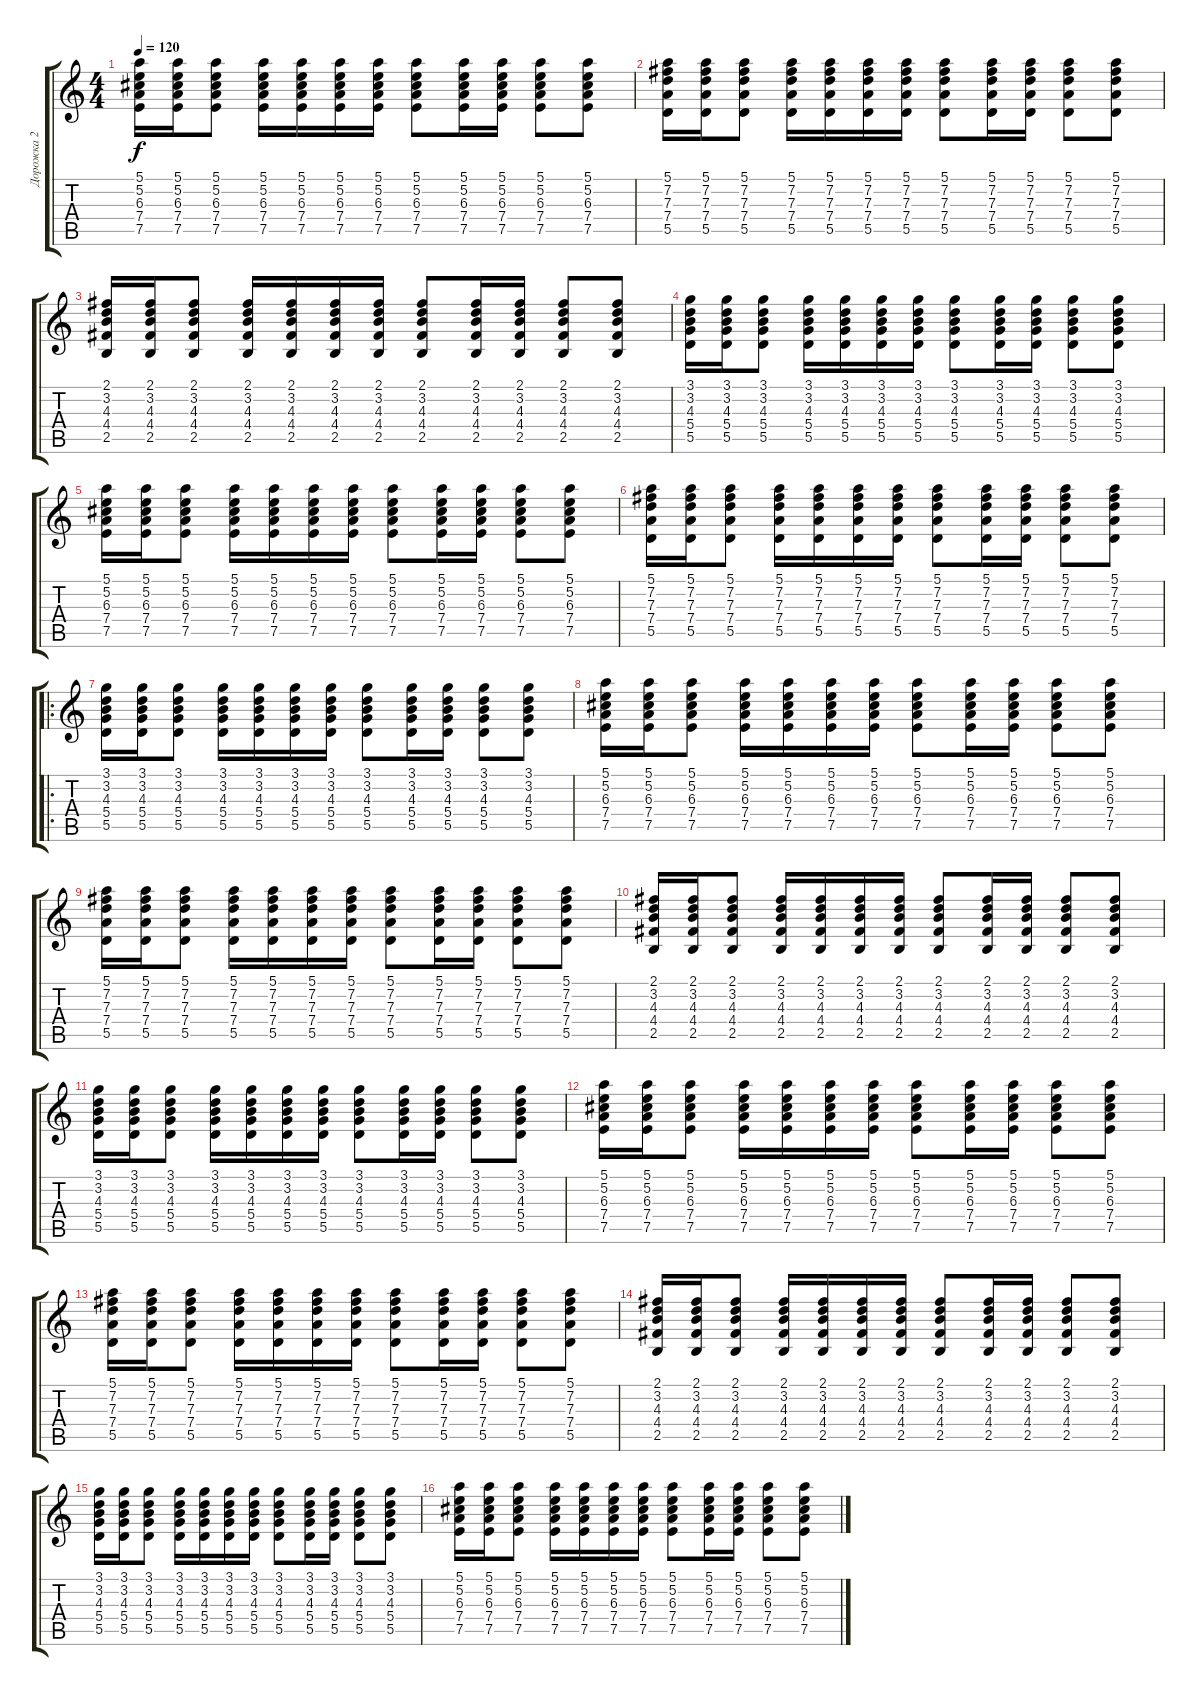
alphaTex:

\track ("Дорожка 2" "Дорожка 2") {instrument acousticguitarnylon}
\staff {score tabs}
\tuning (E4 B3 G3 D3 A2 E2) {hide}
\ts (4 4)
\tempo 120
\clef g2
\ks c
(5.1 5.2 6.3 7.4 7.5).16{dy f} (5.1 5.2 6.3 7.4 7.5).16 (5.1 5.2 6.3 7.4 7.5).8 (5.1 5.2 6.3 7.4 7.5).16 (5.1 5.2 6.3 7.4 7.5).16 (5.1 5.2 6.3 7.4 7.5).16 (5.1 5.2 6.3 7.4 7.5).16 (5.1 5.2 6.3 7.4 7.5).8 (5.1 5.2 6.3 7.4 7.5).16 (5.1 5.2 6.3 7.4 7.5).16 (5.1 5.2 6.3 7.4 7.5).8 (5.1 5.2 6.3 7.4 7.5).8 |
(5.1 7.2 7.3 7.4 5.5).16 (5.1 7.2 7.3 7.4 5.5).16 (5.1 7.2 7.3 7.4 5.5).8 (5.1 7.2 7.3 7.4 5.5).16 (5.1 7.2 7.3 7.4 5.5).16 (5.1 7.2 7.3 7.4 5.5).16 (5.1 7.2 7.3 7.4 5.5).16 (5.1 7.2 7.3 7.4 5.5).8 (5.1 7.2 7.3 7.4 5.5).16 (5.1 7.2 7.3 7.4 5.5).16 (5.1 7.2 7.3 7.4 5.5).8 (5.1 7.2 7.3 7.4 5.5).8 |
(2.1 3.2 4.3 4.4 2.5).16 (2.1 3.2 4.3 4.4 2.5).16 (2.1 3.2 4.3 4.4 2.5).8 (2.1 3.2 4.3 4.4 2.5).16 (2.1 3.2 4.3 4.4 2.5).16 (2.1 3.2 4.3 4.4 2.5).16 (2.1 3.2 4.3 4.4 2.5).16 (2.1 3.2 4.3 4.4 2.5).8 (2.1 3.2 4.3 4.4 2.5).16 (2.1 3.2 4.3 4.4 2.5).16 (2.1 3.2 4.3 4.4 2.5).8 (2.1 3.2 4.3 4.4 2.5).8 |
(3.1 3.2 4.3 5.4 5.5).16 (3.1 3.2 4.3 5.4 5.5).16 (3.1 3.2 4.3 5.4 5.5).8 (3.1 3.2 4.3 5.4 5.5).16 (3.1 3.2 4.3 5.4 5.5).16 (3.1 3.2 4.3 5.4 5.5).16 (3.1 3.2 4.3 5.4 5.5).16 (3.1 3.2 4.3 5.4 5.5).8 (3.1 3.2 4.3 5.4 5.5).16 (3.1 3.2 4.3 5.4 5.5).16 (3.1 3.2 4.3 5.4 5.5).8 (3.1 3.2 4.3 5.4 5.5).8 |
(5.1 5.2 6.3 7.4 7.5).16 (5.1 5.2 6.3 7.4 7.5).16 (5.1 5.2 6.3 7.4 7.5).8 (5.1 5.2 6.3 7.4 7.5).16 (5.1 5.2 6.3 7.4 7.5).16 (5.1 5.2 6.3 7.4 7.5).16 (5.1 5.2 6.3 7.4 7.5).16 (5.1 5.2 6.3 7.4 7.5).8 (5.1 5.2 6.3 7.4 7.5).16 (5.1 5.2 6.3 7.4 7.5).16 (5.1 5.2 6.3 7.4 7.5).8 (5.1 5.2 6.3 7.4 7.5).8 |
(5.1 7.2 7.3 7.4 5.5).16 (5.1 7.2 7.3 7.4 5.5).16 (5.1 7.2 7.3 7.4 5.5).8 (5.1 7.2 7.3 7.4 5.5).16 (5.1 7.2 7.3 7.4 5.5).16 (5.1 7.2 7.3 7.4 5.5).16 (5.1 7.2 7.3 7.4 5.5).16 (5.1 7.2 7.3 7.4 5.5).8 (5.1 7.2 7.3 7.4 5.5).16 (5.1 7.2 7.3 7.4 5.5).16 (5.1 7.2 7.3 7.4 5.5).8 (5.1 7.2 7.3 7.4 5.5).8 |
\ro
(3.1 3.2 4.3 5.4 5.5).16 (3.1 3.2 4.3 5.4 5.5).16 (3.1 3.2 4.3 5.4 5.5).8 (3.1 3.2 4.3 5.4 5.5).16 (3.1 3.2 4.3 5.4 5.5).16 (3.1 3.2 4.3 5.4 5.5).16 (3.1 3.2 4.3 5.4 5.5).16 (3.1 3.2 4.3 5.4 5.5).8 (3.1 3.2 4.3 5.4 5.5).16 (3.1 3.2 4.3 5.4 5.5).16 (3.1 3.2 4.3 5.4 5.5).8 (3.1 3.2 4.3 5.4 5.5).8 |
(5.1 5.2 6.3 7.4 7.5).16 (5.1 5.2 6.3 7.4 7.5).16 (5.1 5.2 6.3 7.4 7.5).8 (5.1 5.2 6.3 7.4 7.5).16 (5.1 5.2 6.3 7.4 7.5).16 (5.1 5.2 6.3 7.4 7.5).16 (5.1 5.2 6.3 7.4 7.5).16 (5.1 5.2 6.3 7.4 7.5).8 (5.1 5.2 6.3 7.4 7.5).16 (5.1 5.2 6.3 7.4 7.5).16 (5.1 5.2 6.3 7.4 7.5).8 (5.1 5.2 6.3 7.4 7.5).8 |
(5.1 7.2 7.3 7.4 5.5).16 (5.1 7.2 7.3 7.4 5.5).16 (5.1 7.2 7.3 7.4 5.5).8 (5.1 7.2 7.3 7.4 5.5).16 (5.1 7.2 7.3 7.4 5.5).16 (5.1 7.2 7.3 7.4 5.5).16 (5.1 7.2 7.3 7.4 5.5).16 (5.1 7.2 7.3 7.4 5.5).8 (5.1 7.2 7.3 7.4 5.5).16 (5.1 7.2 7.3 7.4 5.5).16 (5.1 7.2 7.3 7.4 5.5).8 (5.1 7.2 7.3 7.4 5.5).8 |
(2.1 3.2 4.3 4.4 2.5).16 (2.1 3.2 4.3 4.4 2.5).16 (2.1 3.2 4.3 4.4 2.5).8 (2.1 3.2 4.3 4.4 2.5).16 (2.1 3.2 4.3 4.4 2.5).16 (2.1 3.2 4.3 4.4 2.5).16 (2.1 3.2 4.3 4.4 2.5).16 (2.1 3.2 4.3 4.4 2.5).8 (2.1 3.2 4.3 4.4 2.5).16 (2.1 3.2 4.3 4.4 2.5).16 (2.1 3.2 4.3 4.4 2.5).8 (2.1 3.2 4.3 4.4 2.5).8 |
(3.1 3.2 4.3 5.4 5.5).16 (3.1 3.2 4.3 5.4 5.5).16 (3.1 3.2 4.3 5.4 5.5).8 (3.1 3.2 4.3 5.4 5.5).16 (3.1 3.2 4.3 5.4 5.5).16 (3.1 3.2 4.3 5.4 5.5).16 (3.1 3.2 4.3 5.4 5.5).16 (3.1 3.2 4.3 5.4 5.5).8 (3.1 3.2 4.3 5.4 5.5).16 (3.1 3.2 4.3 5.4 5.5).16 (3.1 3.2 4.3 5.4 5.5).8 (3.1 3.2 4.3 5.4 5.5).8 |
(5.1 5.2 6.3 7.4 7.5).16 (5.1 5.2 6.3 7.4 7.5).16 (5.1 5.2 6.3 7.4 7.5).8 (5.1 5.2 6.3 7.4 7.5).16 (5.1 5.2 6.3 7.4 7.5).16 (5.1 5.2 6.3 7.4 7.5).16 (5.1 5.2 6.3 7.4 7.5).16 (5.1 5.2 6.3 7.4 7.5).8 (5.1 5.2 6.3 7.4 7.5).16 (5.1 5.2 6.3 7.4 7.5).16 (5.1 5.2 6.3 7.4 7.5).8 (5.1 5.2 6.3 7.4 7.5).8 |
(5.1 7.2 7.3 7.4 5.5).16 (5.1 7.2 7.3 7.4 5.5).16 (5.1 7.2 7.3 7.4 5.5).8 (5.1 7.2 7.3 7.4 5.5).16 (5.1 7.2 7.3 7.4 5.5).16 (5.1 7.2 7.3 7.4 5.5).16 (5.1 7.2 7.3 7.4 5.5).16 (5.1 7.2 7.3 7.4 5.5).8 (5.1 7.2 7.3 7.4 5.5).16 (5.1 7.2 7.3 7.4 5.5).16 (5.1 7.2 7.3 7.4 5.5).8 (5.1 7.2 7.3 7.4 5.5).8 |
(2.1 3.2 4.3 4.4 2.5).16 (2.1 3.2 4.3 4.4 2.5).16 (2.1 3.2 4.3 4.4 2.5).8 (2.1 3.2 4.3 4.4 2.5).16 (2.1 3.2 4.3 4.4 2.5).16 (2.1 3.2 4.3 4.4 2.5).16 (2.1 3.2 4.3 4.4 2.5).16 (2.1 3.2 4.3 4.4 2.5).8 (2.1 3.2 4.3 4.4 2.5).16 (2.1 3.2 4.3 4.4 2.5).16 (2.1 3.2 4.3 4.4 2.5).8 (2.1 3.2 4.3 4.4 2.5).8 |
(3.1 3.2 4.3 5.4 5.5).16 (3.1 3.2 4.3 5.4 5.5).16 (3.1 3.2 4.3 5.4 5.5).8 (3.1 3.2 4.3 5.4 5.5).16 (3.1 3.2 4.3 5.4 5.5).16 (3.1 3.2 4.3 5.4 5.5).16 (3.1 3.2 4.3 5.4 5.5).16 (3.1 3.2 4.3 5.4 5.5).8 (3.1 3.2 4.3 5.4 5.5).16 (3.1 3.2 4.3 5.4 5.5).16 (3.1 3.2 4.3 5.4 5.5).8 (3.1 3.2 4.3 5.4 5.5).8 |
(5.1 5.2 6.3 7.4 7.5).16 (5.1 5.2 6.3 7.4 7.5).16 (5.1 5.2 6.3 7.4 7.5).8 (5.1 5.2 6.3 7.4 7.5).16 (5.1 5.2 6.3 7.4 7.5).16 (5.1 5.2 6.3 7.4 7.5).16 (5.1 5.2 6.3 7.4 7.5).16 (5.1 5.2 6.3 7.4 7.5).8 (5.1 5.2 6.3 7.4 7.5).16 (5.1 5.2 6.3 7.4 7.5).16 (5.1 5.2 6.3 7.4 7.5).8 (5.1 5.2 6.3 7.4 7.5).8
